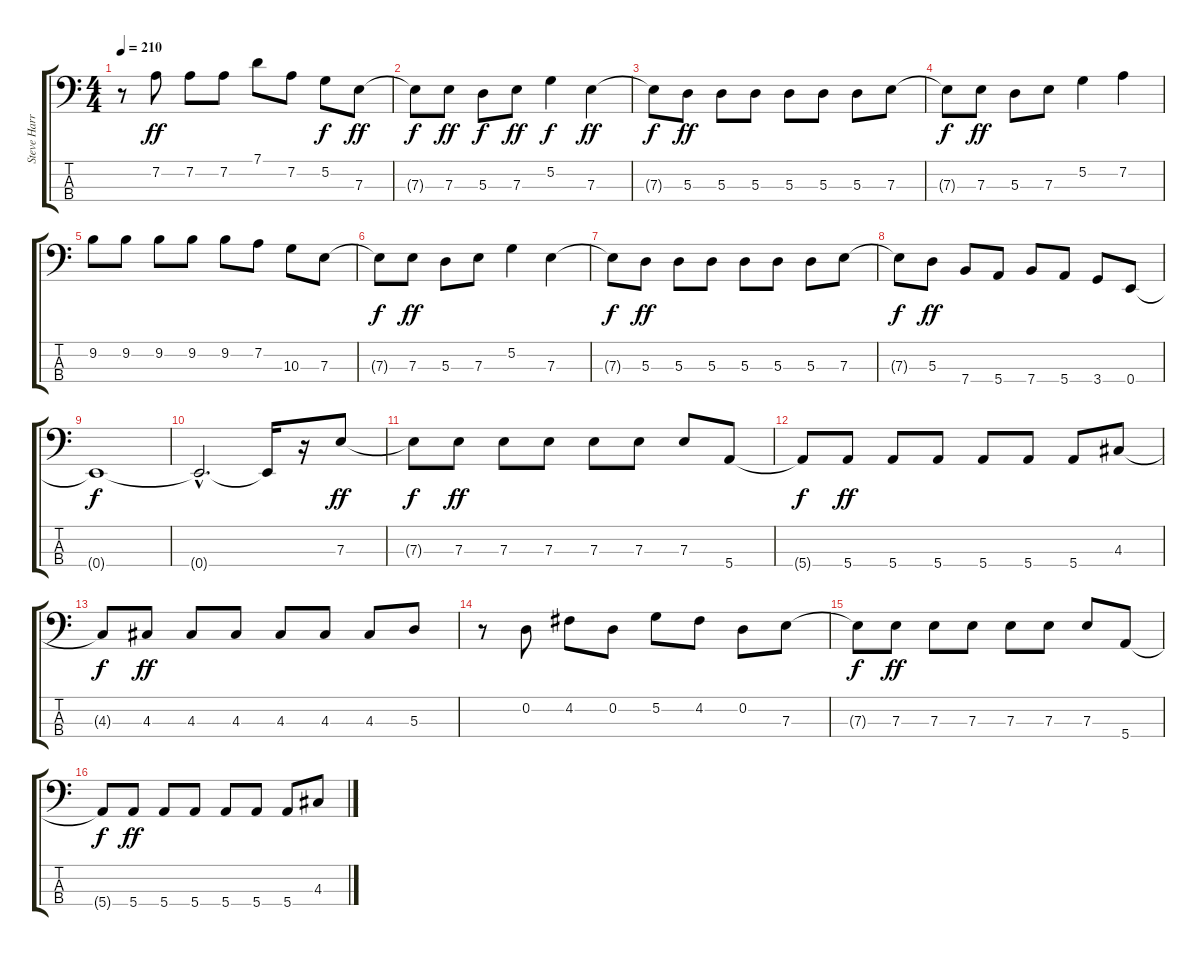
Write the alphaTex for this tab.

\track ("Steve Harris" "Steve Harr") {instrument electricbassfinger}
\staff {score tabs}
\tuning (G2 D2 A1 E1) {hide}
\ts (4 4)
\tempo 210
\clef f4
\ks c
r.8{dy ff} 7.2.8 7.2.8 7.2.8 7.1.8 7.2.8 5.2.8{dy f} 7.3.8{dy ff} |
7.3{t}.8{dy f} 7.3.8{dy ff} 5.3.8{dy f} 7.3.8{dy ff} 5.2.4{dy f} 7.3.4{dy ff} |
7.3{t}.8{dy f} 5.3.8{dy ff} 5.3.8 5.3.8 5.3.8 5.3.8 5.3.8 7.3.8 |
7.3{t}.8{dy f} 7.3.8{dy ff} 5.3.8 7.3.8 5.2.4 7.2.4 |
9.2.8 9.2.8 9.2.8 9.2.8 9.2.8 7.2.8 10.3.8 7.3.8 |
7.3{t}.8{dy f} 7.3.8{dy ff} 5.3.8 7.3.8 5.2.4 7.3.4 |
7.3{t}.8{dy f} 5.3.8{dy ff} 5.3.8 5.3.8 5.3.8 5.3.8 5.3.8 7.3.8 |
7.3{t}.8{dy f} 5.3.8{dy ff} 7.4.8 5.4.8 7.4.8 5.4.8 3.4.8 0.4.8 |
0.4{t}.1{dy f} |
0.4{hac t}.2{d} 0.4{t}.16 r.16 7.3.8{dy ff} |
7.3{t}.8{dy f} 7.3.8{dy ff} 7.3.8 7.3.8 7.3.8 7.3.8 7.3.8 5.4.8 |
5.4{t}.8{dy f} 5.4.8{dy ff} 5.4.8 5.4.8 5.4.8 5.4.8 5.4.8 4.3.8 |
4.3{t}.8{dy f} 4.3.8{dy ff} 4.3.8 4.3.8 4.3.8 4.3.8 4.3.8 5.3.8 |
r.8 0.2.8 4.2.8 0.2.8 5.2.8 4.2.8 0.2.8 7.3.8 |
7.3{t}.8{dy f} 7.3.8{dy ff} 7.3.8 7.3.8 7.3.8 7.3.8 7.3.8 5.4.8 |
5.4{t}.8{dy f} 5.4.8{dy ff} 5.4.8 5.4.8 5.4.8 5.4.8 5.4.8 4.3.8
